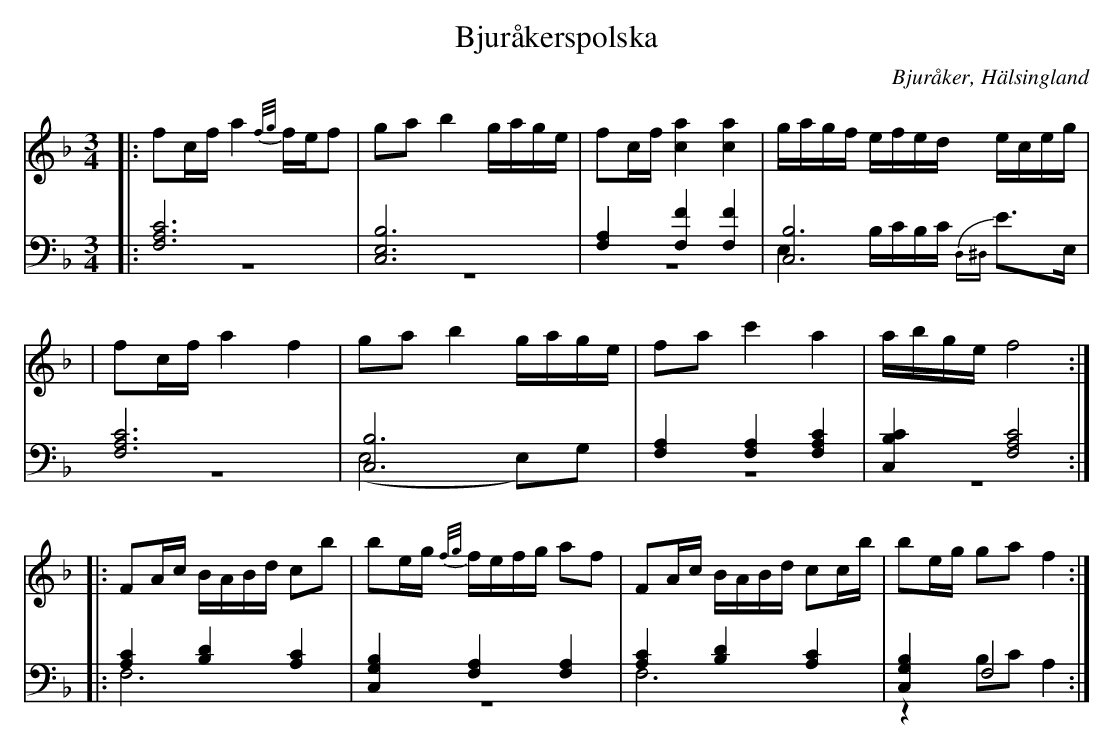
X:1
T: Bjuråkerspolska
O: Bjuråker, Hälsingland
M: 3/4
L: 1/8
K: F
V:1
V:2
V:3 merge
V: 1
|:fc/f/ a2 {f/g/}f/e/f|ga b2 g/a/g/e/|fc/f/ [c2a2] [c2a2]|g/a/g/f/ e/f/e/d/ e/c/e/g/|
|fc/f/ a2 f2|ga b2 g/a/g/e/|fa c'2 a2| a/b/g/e/ f4:|
|:FA/c/ B/A/B/d/ cb|be/g/ {f/g/}f/e/f/g/ af|FA/c/ B/A/B/d/ cc/b/|be/g/ ga f2:|
V:2 clef=bass
|:[F,6A,6C6]|[C,6E,6B,6]|[F,2A,2] [F,2F2] [F,2F2]|[C,6B,6]|
[F,6A,6C6]|[C,6B,6]|[F,2A,2] [F,2A,2] [F,2A,2C2]|[C,2B,2C2] [F,4A,4C4]:|
 |:[A,2C2] [B,2D2] [A,2C2]|[C,2G,2B,2] [F,2A,2] [F,2A,2]|[A,2C2] [B,2D2] [A,2C2]|[C,2G,2B,2] F,4 :|
V:3 clef=bass
 |:z6|z6|z6|E,2 B,/C/B,/C/ {D,^D,}E>E,|
 |z6|(E,4 E,)G,|z6|z6:|
|:F,6|z6|F,6|z2 B,C A,2:|
